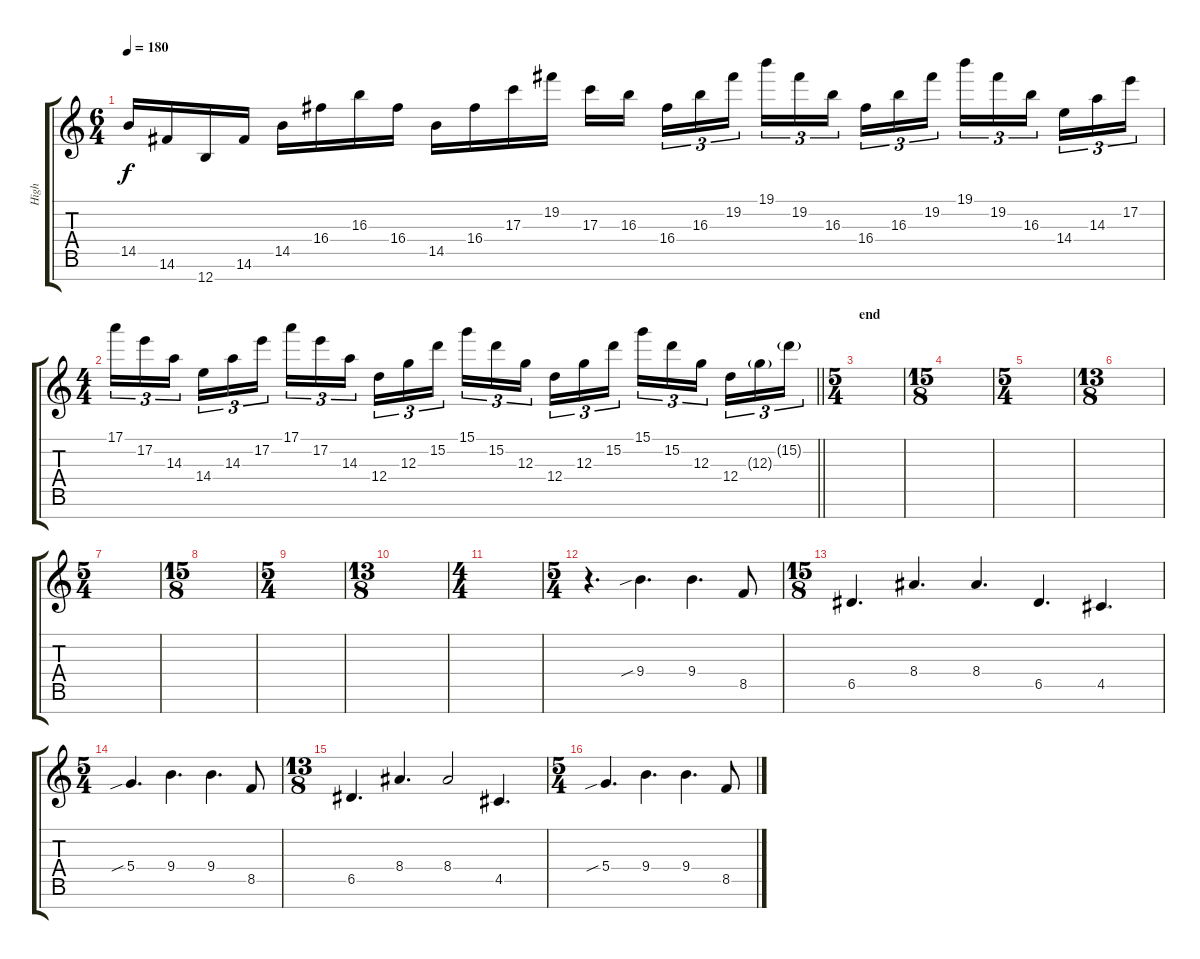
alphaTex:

\track ("High" "High") {instrument overdrivenguitar}
\staff {score tabs}
\tuning (E4 B3 G3 D3 A2 E2 B1) {hide}
\ts (6 4)
\tempo 180
\clef g2
\ks c
14.5.16{dy f} 14.6.16 12.7.16 14.6.16 14.5.16 16.4.16 16.3.16 16.4.16 14.5.16 16.4.16 17.3.16 19.2.16 17.3.16 16.3.16{beam splitsecondary} 16.4.16{tu (3 2)} 16.3.16{tu (3 2)} 19.2.16{tu (3 2) beam splitsecondary} 19.1.16{tu (3 2)} 19.2.16{tu (3 2)} 16.3.16{tu (3 2) beam splitsecondary} 16.4.16{tu (3 2)} 16.3.16{tu (3 2)} 19.2.16{tu (3 2) beam splitsecondary} 19.1.16{tu (3 2)} 19.2.16{tu (3 2)} 16.3.16{tu (3 2) beam splitsecondary} 14.4.16{tu (3 2)} 14.3.16{tu (3 2)} 17.2.16{tu (3 2)} |
\ts (4 4)
\barLineRight lightlight
17.1.16{tu (3 2)} 17.2.16{tu (3 2)} 14.3.16{tu (3 2) beam splitsecondary} 14.4.16{tu (3 2)} 14.3.16{tu (3 2)} 17.2.16{tu (3 2)} 17.1.16{tu (3 2)} 17.2.16{tu (3 2)} 14.3.16{tu (3 2) beam splitsecondary} 12.4.16{tu (3 2)} 12.3.16{tu (3 2)} 15.2.16{tu (3 2)} 15.1.16{tu (3 2)} 15.2.16{tu (3 2)} 12.3.16{tu (3 2) beam splitsecondary} 12.4.16{tu (3 2)} 12.3.16{tu (3 2)} 15.2.16{tu (3 2)} 15.1.16{tu (3 2)} 15.2.16{tu (3 2)} 12.3.16{tu (3 2) beam splitsecondary} 12.4.16{tu (3 2)} 12.3{g}.16{tu (3 2)} 15.2{g}.16{tu (3 2)} |
\ts (5 4)
\section ("" "end")
|
\ts (15 8)
|
\ts (5 4)
|
\ts (13 8)
|
\ts (5 4)
|
\ts (15 8)
|
\ts (5 4)
|
\ts (13 8)
|
\ts (4 4)
|
\ts (5 4)
r.4{d} 9.4{sib}.4{d} 9.4.4{d} 8.5.8 |
\ts (15 8)
6.5.4{d} 8.4.4{d} 8.4.4{d} 6.5.4{d} 4.5.4{d} |
\ts (5 4)
5.4{sib}.4{d} 9.4.4{d} 9.4.4{d} 8.5.8 |
\ts (13 8)
6.5.4{d} 8.4.4{d} 8.4.2 4.5.4{d} |
\ts (5 4)
5.4{sib}.4{d volume 10} 9.4.4{d} 9.4.4{d} 8.5.8
